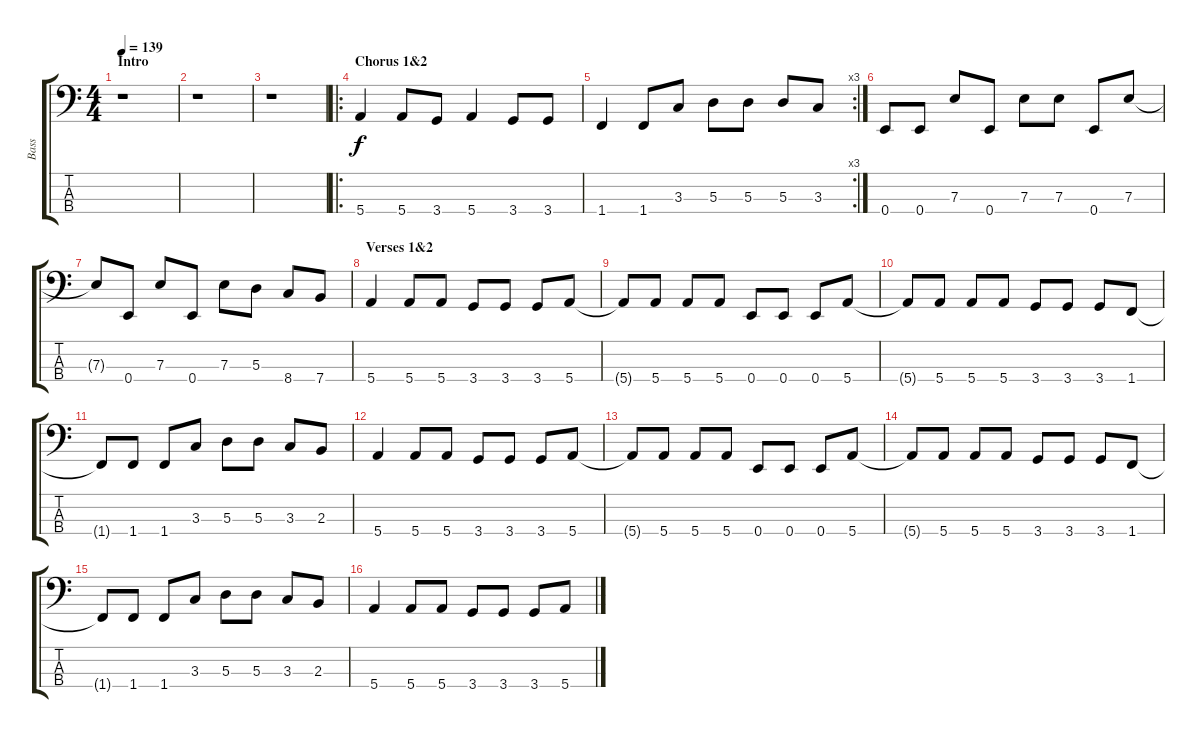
\track ("Bass" "Bass") {instrument electricbassfinger}
\staff {score tabs}
\tuning (G2 D2 A1 E1) {hide}
\ts (4 4)
\section ("" "Intro")
\tempo 139
\clef f4
\ks c
r.1{dy f instrument electricbassfinger} |
r.1 |
r.1 |
\ro
\section ("" "Chorus 1&2")
5.4.4 5.4.8 3.4.8 5.4.4 3.4.8 3.4.8 |
\rc 3
1.4.4 1.4.8 3.3.8 5.3.8 5.3.8 5.3.8 3.3.8 |
0.4.8 0.4.8 7.3.8 0.4.8 7.3.8 7.3.8 0.4.8 7.3.8 |
7.3{t}.8 0.4.8 7.3.8 0.4.8 7.3.8 5.3.8 8.4.8 7.4.8 |
\section ("" "Verses 1&2")
5.4.4 5.4.8 5.4.8 3.4.8 3.4.8 3.4.8 5.4.8 |
5.4{t}.8 5.4.8 5.4.8 5.4.8 0.4.8 0.4.8 0.4.8 5.4.8 |
5.4{t}.8 5.4.8 5.4.8 5.4.8 3.4.8 3.4.8 3.4.8 1.4.8 |
1.4{t}.8 1.4.8 1.4.8 3.3.8 5.3.8 5.3.8 3.3.8 2.3.8 |
5.4.4 5.4.8 5.4.8 3.4.8 3.4.8 3.4.8 5.4.8 |
5.4{t}.8 5.4.8 5.4.8 5.4.8 0.4.8 0.4.8 0.4.8 5.4.8 |
5.4{t}.8 5.4.8 5.4.8 5.4.8 3.4.8 3.4.8 3.4.8 1.4.8 |
1.4{t}.8 1.4.8 1.4.8 3.3.8 5.3.8 5.3.8 3.3.8 2.3.8 |
5.4.4 5.4.8 5.4.8 3.4.8 3.4.8 3.4.8 5.4.8
